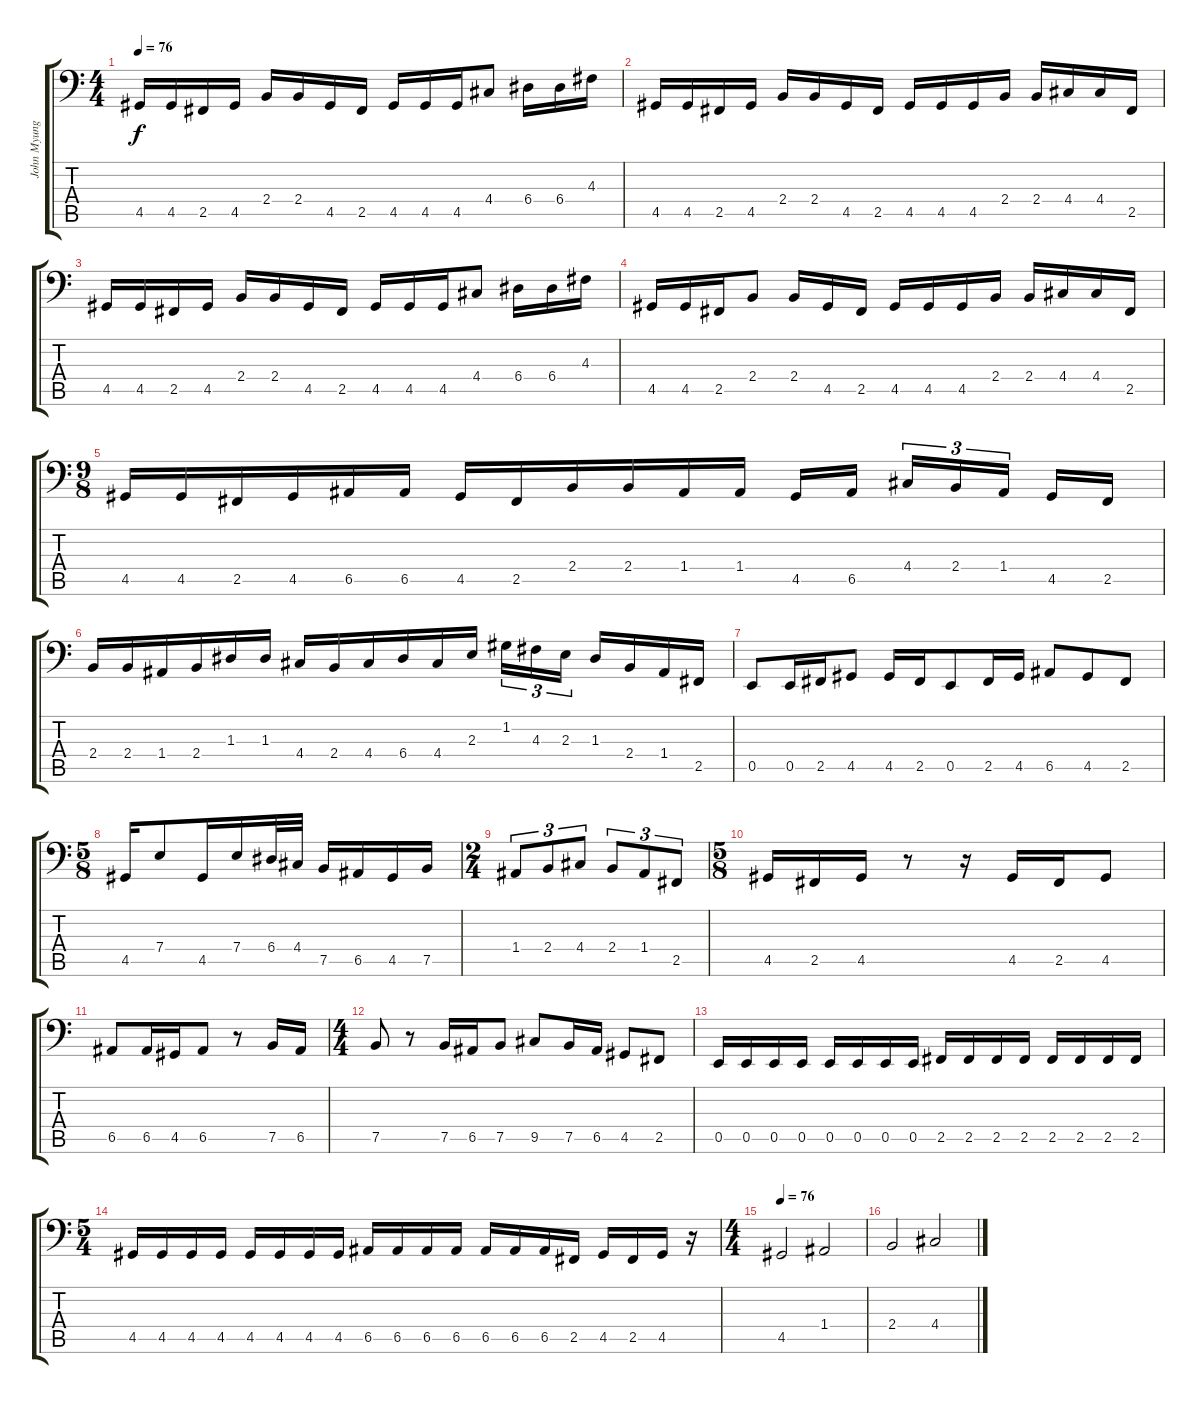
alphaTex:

\track ("John Myung - 6 Strings Bass" "John Myung") {instrument electricbassfinger}
\staff {score tabs}
\tuning (C3 G2 D2 A1 E1 B0) {hide}
\ts (4 4)
\tempo 76
\clef f4
\ks c
4.5.16{dy f} 4.5.16 2.5.16 4.5.16 2.4.16 2.4.16 4.5.16 2.5.16 4.5.16 4.5.16 4.5.16 4.4.8 6.4.16 6.4.16 4.3.16 |
4.5.16 4.5.16 2.5.16 4.5.16 2.4.16 2.4.16 4.5.16 2.5.16 4.5.16 4.5.16 4.5.16 2.4.16 2.4.16 4.4.16 4.4.16 2.5.16 |
4.5.16 4.5.16 2.5.16 4.5.16 2.4.16 2.4.16 4.5.16 2.5.16 4.5.16 4.5.16 4.5.16 4.4.8 6.4.16 6.4.16 4.3.16 |
4.5.16 4.5.16 2.5.16 2.4.8 2.4.16 4.5.16 2.5.16 4.5.16 4.5.16 4.5.16 2.4.16 2.4.16 4.4.16 4.4.16 2.5.16 |
\ts (9 8)
4.5.16 4.5.16 2.5.16 4.5.16 6.5.16 6.5.16 4.5.16 2.5.16 2.4.16 2.4.16 1.4.16 1.4.16 4.5.16 6.5.16 4.4.16{tu (3 2)} 2.4.16{tu (3 2)} 1.4.16{tu (3 2)} 4.5.16 2.5.16 |
2.4.16 2.4.16 1.4.16 2.4.16 1.3.16 1.3.16 4.4.16 2.4.16 4.4.16 6.4.16 4.4.16 2.3.16 1.2.16{tu (3 2)} 4.3.16{tu (3 2)} 2.3.16{tu (3 2)} 1.3.16 2.4.16 1.4.16 2.5.16 |
0.5.8 0.5.16 2.5.16 4.5.8 4.5.16 2.5.16 0.5.8 2.5.16 4.5.16 6.5.8 4.5.8 2.5.8 |
\ts (5 8)
4.5.16 7.4.8 4.5.16 7.4.16 6.4.32 4.4.32 7.5.16 6.5.16 4.5.16 7.5.16 |
\ts (2 4)
1.4.8{tu (3 2)} 2.4.8{tu (3 2)} 4.4.8{tu (3 2)} 2.4.8{tu (3 2)} 1.4.8{tu (3 2)} 2.5.8{tu (3 2)} |
\ts (5 8)
4.5.16 2.5.16 4.5.16 r.8 r.16 4.5.16 2.5.16 4.5.8 |
6.5.8 6.5.16 4.5.16 6.5.8 r.8 7.5.16 6.5.16 |
\ts (4 4)
7.5.8 r.8 7.5.16 6.5.16 7.5.8 9.5.8 7.5.16 6.5.16 4.5.8 2.5.8 |
0.5.16 0.5.16 0.5.16 0.5.16 0.5.16 0.5.16 0.5.16 0.5.16 2.5.16 2.5.16 2.5.16 2.5.16 2.5.16 2.5.16 2.5.16 2.5.16 |
\ts (5 4)
4.5.16 4.5.16 4.5.16 4.5.16 4.5.16 4.5.16 4.5.16 4.5.16 6.5.16 6.5.16 6.5.16 6.5.16 6.5.16 6.5.16 6.5.16 2.5.16 4.5.16 2.5.16 4.5.16 r.16 |
\ts (4 4)
\tempo 76
4.5.2 1.4.2 |
2.4.2 4.4.2
